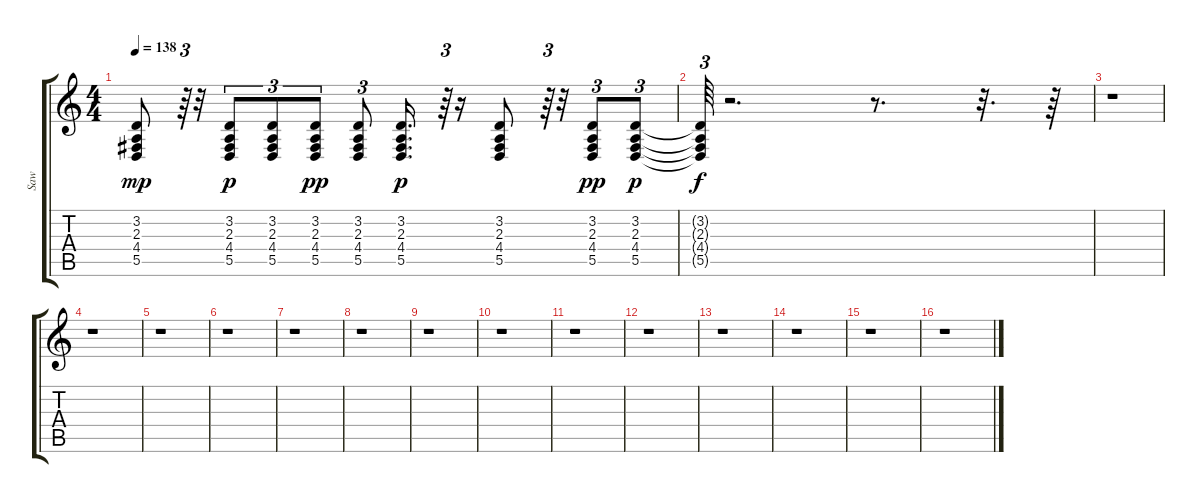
\track ("Saw" "Saw") {instrument lead2sawtooth}
\staff {score tabs}
\tuning (E4 B3 G3 D3 A2 E2) {hide}
\ts (4 4)
\tempo 138
\clef g2
\ks c
(3.2 2.3 4.4 5.5).8{dy mp} r.64{tu (3 2)} r.32 (3.2 2.3 4.4 5.5).8{tu (3 2) dy p} (3.2 2.3 4.4 5.5).8{tu (3 2)} (3.2 2.3 4.4 5.5).8{tu (3 2) dy pp} (3.2 2.3 4.4 5.5).8{tu (3 2)} (3.2 2.3 4.4 5.5).16{d dy p} r.64{tu (3 2)} r.16 (3.2 2.3 4.4 5.5).8 r.64{tu (3 2)} r.32 (3.2 2.3 4.4 5.5).8{tu (3 2) dy pp} (3.2 2.3 4.4 5.5).8{tu (3 2) dy p} |
(3.2{t} 2.3{t} 4.4{t} 5.5{t}).64{tu (3 2) dy f} r.2{d} r.8{d} r.32{d} r.64 |
r.1 |
r.1 |
r.1 |
r.1 |
r.1 |
r.1 |
r.1 |
r.1 |
r.1 |
r.1 |
r.1 |
r.1 |
r.1 |
r.1
